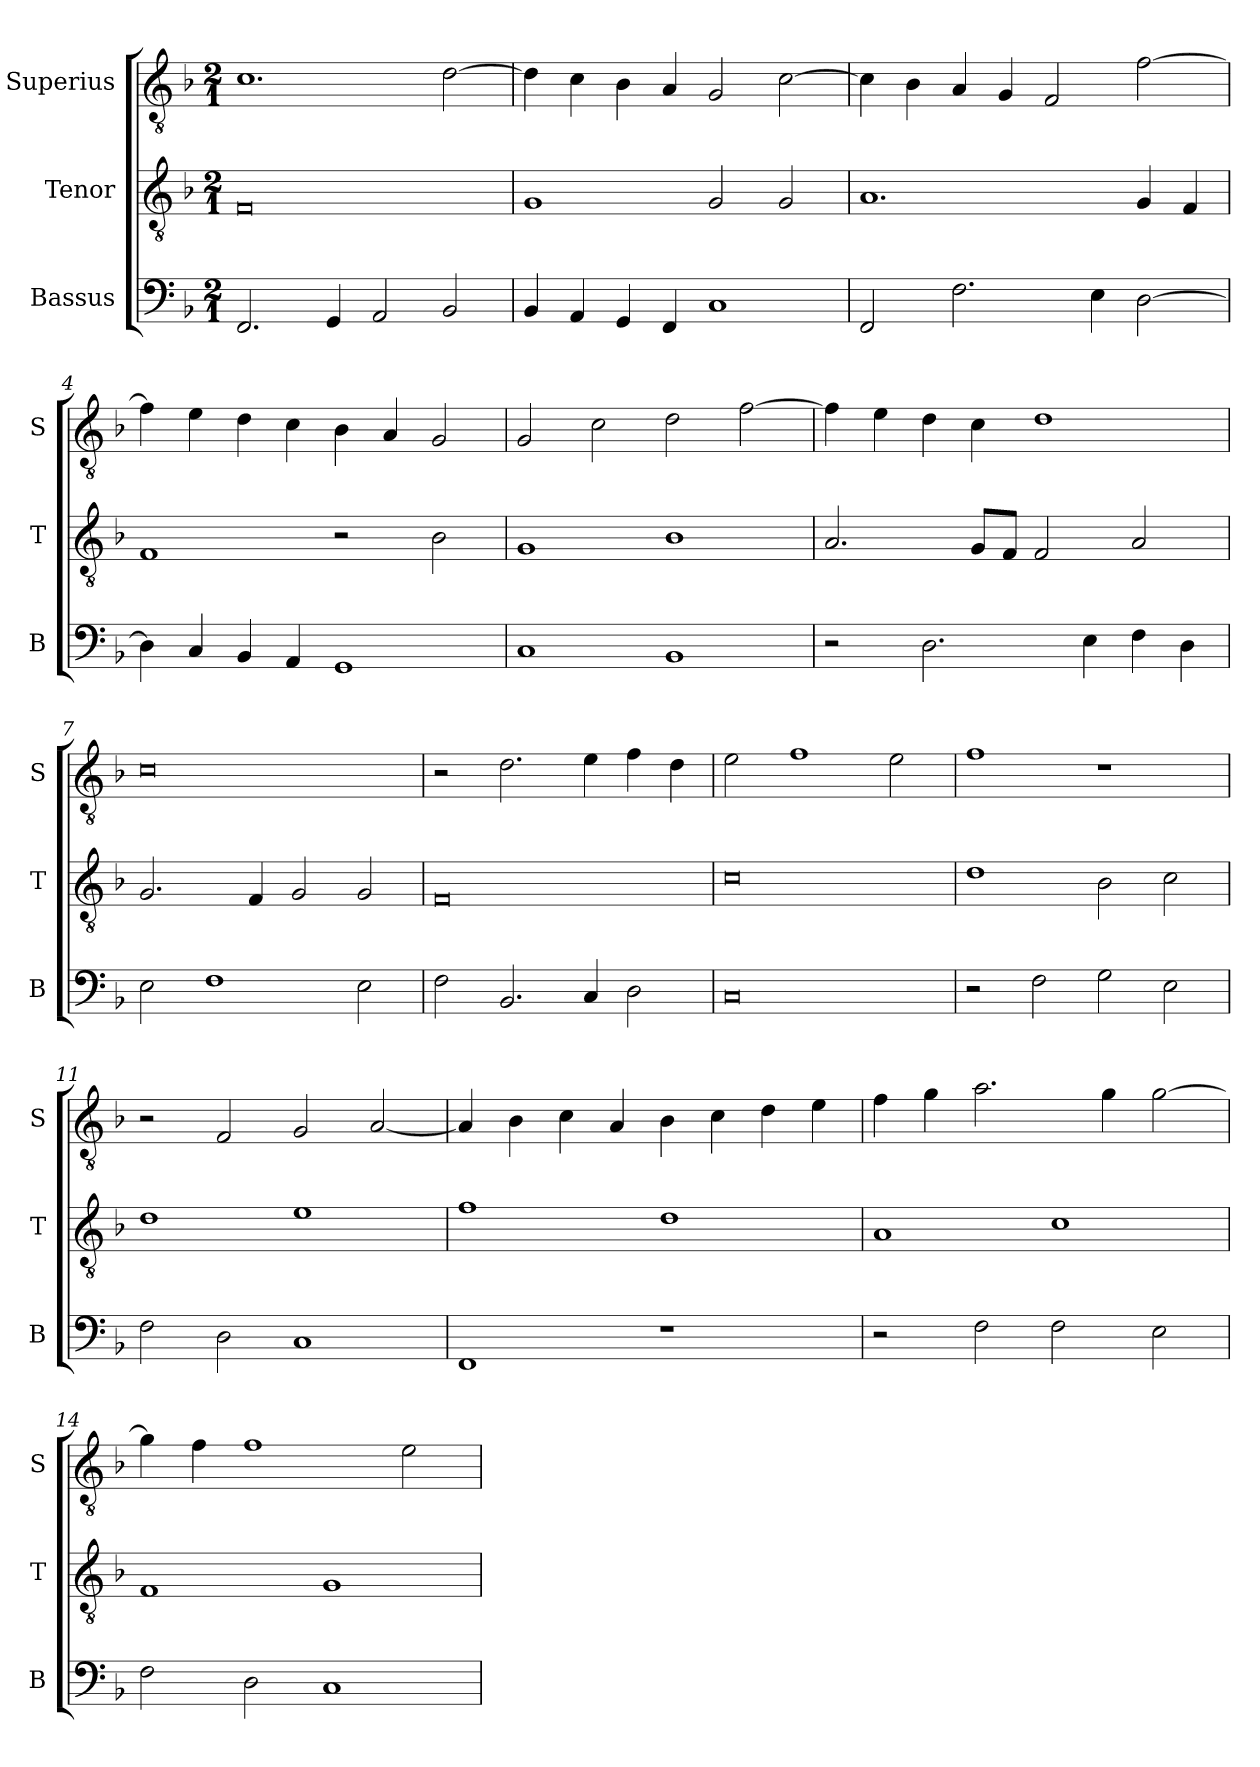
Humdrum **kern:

**kern	**kern	**kern
*part3	*part2	*part1
*staff3	*staff2	*staff1
*I"Bassus	*I"Tenor	*I"Superius
*I'B	*I'T	*I'S
*clefF4	*clefGv2	*clefGv2
*k[b-]	*k[b-]	*k[b-]
*F:	*F:	*F:
*M2/1	*M2/1	*M2/1
=1	=1	=1
2.FF	0F	1.c
4GG	.	.
2AA	.	.
2BB-	.	[2d
=2	=2	=2
4BB-	1G	4d]
4AA	.	4c
4GG	.	4B-
4FF	.	4A
1C	2G	2G
.	2G	[2c
=3	=3	=3
2FF	1.A	4c]
.	.	4B-
2.F	.	4A
.	.	4G
.	.	2F
4E	.	.
[2D	4G	[2f
.	4F	.
=4	=4	=4
4D]	1F	4f]
4C	.	4e
4BB-	.	4d
4AA	.	4c
1GG	2r	4B-
.	.	4A
.	2B-	2G
=5	=5	=5
1C	1G	2G
.	.	2c
1BB-	1B-	2d
.	.	[2f
=6	=6	=6
2r	2.A	4f]
.	.	4e
2.D	.	4d
.	8GL	4c
.	8FJ	.
.	2F	1d
4E	.	.
4F	2A	.
4D	.	.
=7	=7	=7
2E	2.G	0c
1F	.	.
.	4F	.
.	2G	.
2E	2G	.
=8	=8	=8
2F	0F	2r
2.BB-	.	2.d
4C	.	4e
2D	.	4f
.	.	4d
=9	=9	=9
0C	0c	2e
.	.	1f
.	.	2e
=10	=10	=10
2r	1d	1f
2F	.	.
2G	2B-	1r
2E	2c	.
=11	=11	=11
2F	1d	2r
2D	.	2F
1C	1e	2G
.	.	[2A
=12	=12	=12
1FF	1f	4A]
.	.	4B-
.	.	4c
.	.	4A
1r	1d	4B-
.	.	4c
.	.	4d
.	.	4e
=13	=13	=13
2r	1A	4f
.	.	4g
2F	.	2.a
2F	1c	.
.	.	4g
2E	.	[2g
=14	=14	=14
2F	1F	4g]
.	.	4f
2D	.	1f
1C	1G	.
.	.	2e
=	=	=
*-	*-	*-
